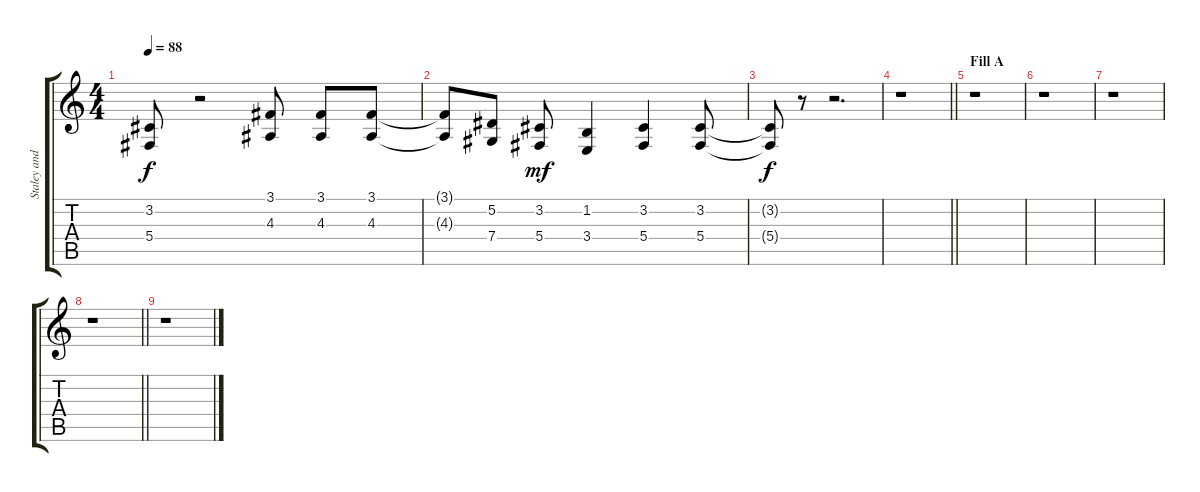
\track ("Staley and Cantrell" "Staley and") {instrument lead2sawtooth}
\staff {score tabs}
\tuning (Eb4 Bb3 Gb3 Db3 Ab2 Db2) {hide}
\ts (4 4)
\tempo 88
\clef g2
\ks c
(3.2{t} 5.4{t}).8{dy f} r.2 (3.1 4.3).8 (3.1 4.3).8 (3.1 4.3).8 |
(3.1{t} 4.3{t}).8 (5.2 7.4).8 (3.2 5.4).8{dy mf} (1.2 3.4).4 (3.2 5.4).4 (3.2 5.4).8 |
(3.2{t} 5.4{t}).8{dy f} r.8 r.2{d} |
\barLineRight lightlight
r.1 |
\section ("" "Fill A")
r.1 |
r.1 |
r.1 |
\barLineRight lightlight
r.1 |
r.1
